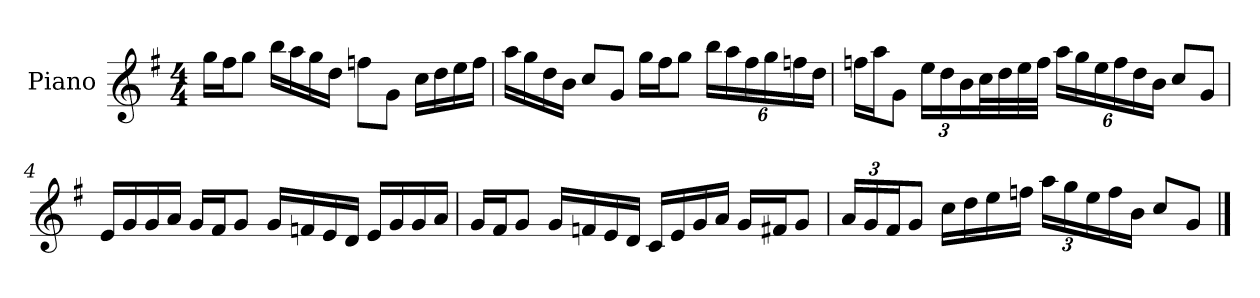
**kern
*part1
*staff1
*I"Piano
*I'P-no
*clefG2
*k[f#]
*M4/4
*MM90
=1
16gg\LL
16ff#\J
8gg\J
16bb\LL
16aa\
16gg\
16dd\JJ
8ffn\L
8g\J
16cc\LL
16dd\
16ee\
16ff\JJ
=2
16aa\LL
16gg\
16dd\
16b\JJ
8cc/L
8g/J
16gg\LL
16ff#\J
8gg\J
*Xbrackettup
24bb\LL
24aa\
24ff#\
24gg\
24ffn\
24dd\JJ
!!LO:LB:g=z
=3
16ffn\LL
16aa\J
8g\J
24ee\LL
24dd\
24b\
32cc\L
32dd\
32ee\
32ff\JJJ
24aa\LL
24gg\
24ee\
24ff\
24dd\
24b\JJ
8cc/L
8g/J
=4
16e/LL
16g/
16g/
16a/JJ
16g/LL
16f#/J
8g/J
16g/LL
16fn/
16e/
16d/JJ
16e/LL
16g/
16g/
16a/JJ
!!LO:LB:g=z
=5
16g/LL
16f#/J
8g/J
16g/LL
16fn/
16e/
16d/JJ
16c/LL
16e/
16g/
16a/JJ
16g/LL
16f#X/J
8g/J
=6
24a/LL
24g/
24f#/J
8g/J
16cc\LL
16dd\
16ee\
16ffn\JJ
24aa\LL
24gg\
24ee\
16ff\
16b\JJ
8cc/L
8g/J
==
*-
